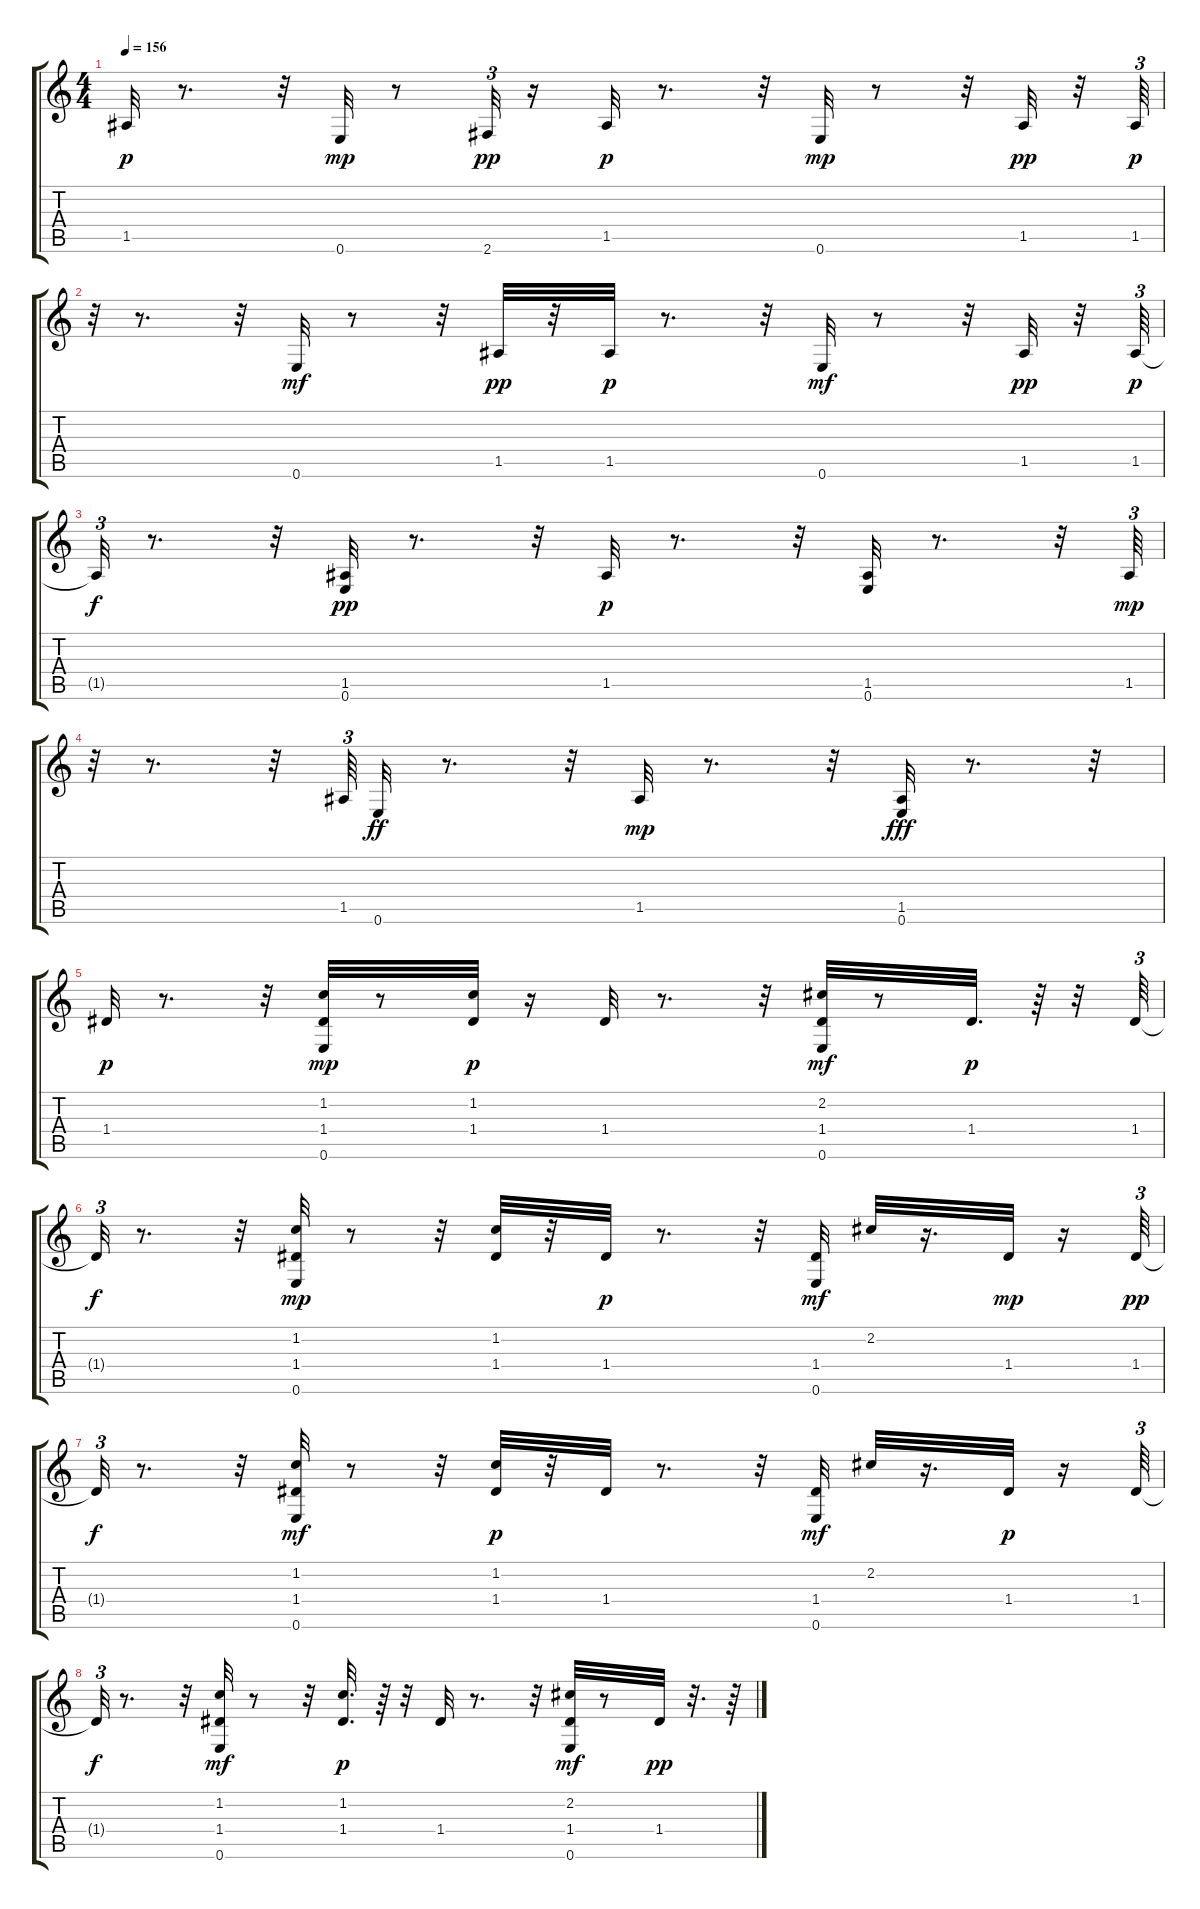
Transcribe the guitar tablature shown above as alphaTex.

\track "" {instrument acousticguitarsteel}
\staff {score tabs}
\tuning (E4 B3 G3 D3 A2 E2) {hide}
\ts (4 4)
\tempo 156
\clef g2
\ks c
1.5.32{dy p} r.8{d} r.32 0.6.32{dy mp} r.8 2.6.32{tu (3 2) dy pp} r.16 1.5.32{dy p} r.8{d} r.32 0.6.32{dy mp} r.8 r.32 1.5.32{dy pp} r.32 1.5.64{tu (3 2) dy p} |
r.32{tu (3 2)} r.8{d} r.32 0.6.32{dy mf} r.8 r.32 1.5.32{dy pp} r.32 1.5.32{dy p} r.8{d} r.32 0.6.32{dy mf} r.8 r.32 1.5.32{dy pp} r.32 1.5.64{tu (3 2) dy p} |
1.5{t}.32{tu (3 2) dy f} r.8{d} r.32 (1.5 0.6).32{dy pp} r.8{d} r.32 1.5.32{dy p} r.8{d} r.32 (1.5 0.6).32 r.8{d} r.32 1.5.64{tu (3 2) dy mp} |
r.32{tu (3 2)} r.8{d} r.32 1.5.64{tu (3 2)} 0.6.32{dy ff} r.8{d} r.32 1.5.32{dy mp} r.8{d} r.32 (1.5 0.6).32{dy fff} r.8{d} r.32 |
1.4.32{dy p} r.8{d} r.32 (1.2 1.4 0.6).32{dy mp} r.8 (1.2 1.4).32{dy p} r.16 1.4.32 r.8{d} r.32 (2.2 1.4 0.6).32{dy mf} r.8 1.4.32{d dy p} r.64 r.32 1.4.64{tu (3 2)} |
1.4{t}.32{tu (3 2) dy f} r.8{d} r.32 (1.2 1.4 0.6).32{dy mp} r.8 r.32 (1.2 1.4).32 r.32 1.4.32{dy p} r.8{d} r.32 (1.4 0.6).32{dy mf} 2.2.32 r.16{d} 1.4.32{dy mp} r.16 1.4.64{tu (3 2) dy pp} |
1.4{t}.32{tu (3 2) dy f} r.8{d} r.32 (1.2 1.4 0.6).32{dy mf} r.8 r.32 (1.2 1.4).32{dy p} r.32 1.4.32 r.8{d} r.32 (1.4 0.6).32{dy mf} 2.2.32 r.16{d} 1.4.32{dy p} r.16 1.4.64{tu (3 2)} |
1.4{t}.32{tu (3 2) dy f} r.8{d} r.32 (1.2 1.4 0.6).32{dy mf} r.8 r.32 (1.2 1.4).32{d dy p} r.64 r.32 1.4.32 r.8{d} r.32 (2.2 1.4 0.6).32{dy mf} r.8 1.4.32{dy pp} r.32{d} r.64
